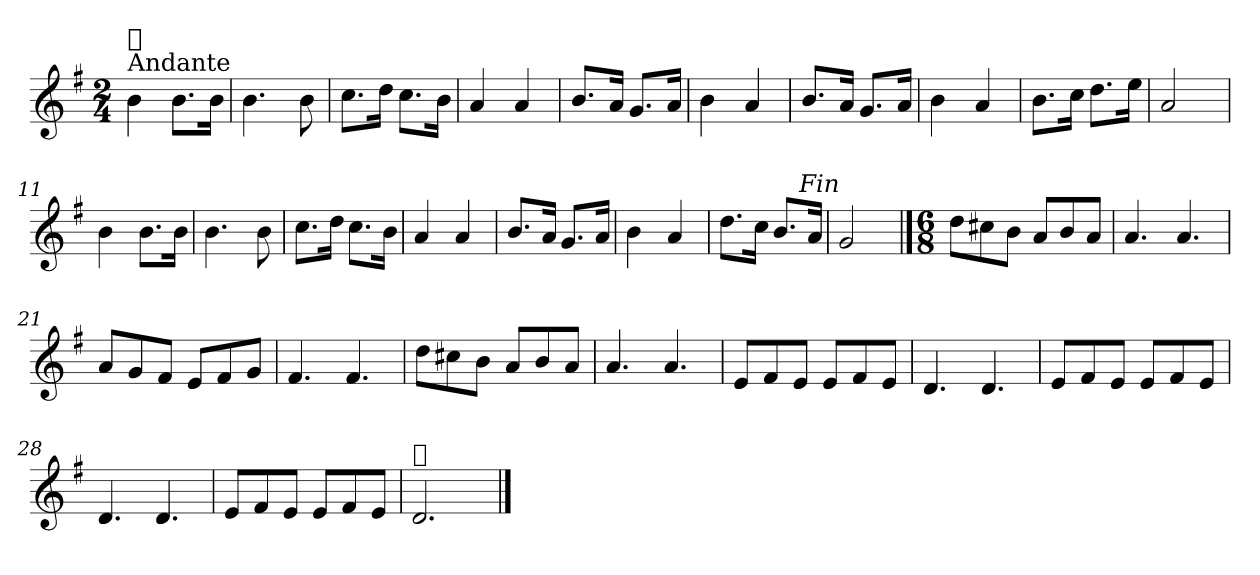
**kern
*part1
*staff1
*clefG2
*k[f#]
*G:
*M2/4
=1
!LO:TX:a:t=Andante
!LO:TX:a:t=𝄋
4b\
8.b\L
16b\Jk
=2
4.b\
8b\
=3
8.cc\L
16dd\Jk
8.cc\L
16b\Jk
=4
4a/
4a/
=5
8.b/L
16a/Jk
8.g/L
16a/Jk
=6
4b\
4a/
=7
8.b/L
16a/Jk
8.g/L
16a/Jk
=8
4b\
4a/
!!LO:LB:g=z
=9
8.b\L
16cc\Jk
8.dd\L
16ee\Jk
=10
2a/
=11
4b\
8.b\L
16b\Jk
=12
4.b\
8b\
=13
8.cc\L
16dd\Jk
8.cc\L
16b\Jk
=14
4a/
4a/
=15
8.b/L
16a/Jk
8.g/L
16a/Jk
=16
4b\
4a/
=17
8.dd\L
16cc\Jk
8.b/L
16a/Jk
=18
!LO:TX:a:i:rj:t=Fin
2g/
==19
*M6/8
8dd\L
8cc#X\
8b\J
8a/L
8b/
8a/J
=20
4.a/
4.a/
=21
8a/L
8g/
8f#/J
8e/L
8f#/
8g/J
=22
4.f#/
4.f#/
=23
8dd\L
8cc#X\
8b\J
8a/L
8b/
8a/J
=24
4.a/
4.a/
!!LO:LB:g=z
=25
8e/L
8f#/
8e/J
8e/L
8f#/
8e/J
=26
4.d/
4.d/
=27
8e/L
8f#/
8e/J
8e/L
8f#/
8e/J
=28
4.d/
4.d/
=29
8e/L
8f#/
8e/J
8e/L
8f#/
8e/J
=30
!LO:TX:a:t=𝄋
2.d/
==
*-
